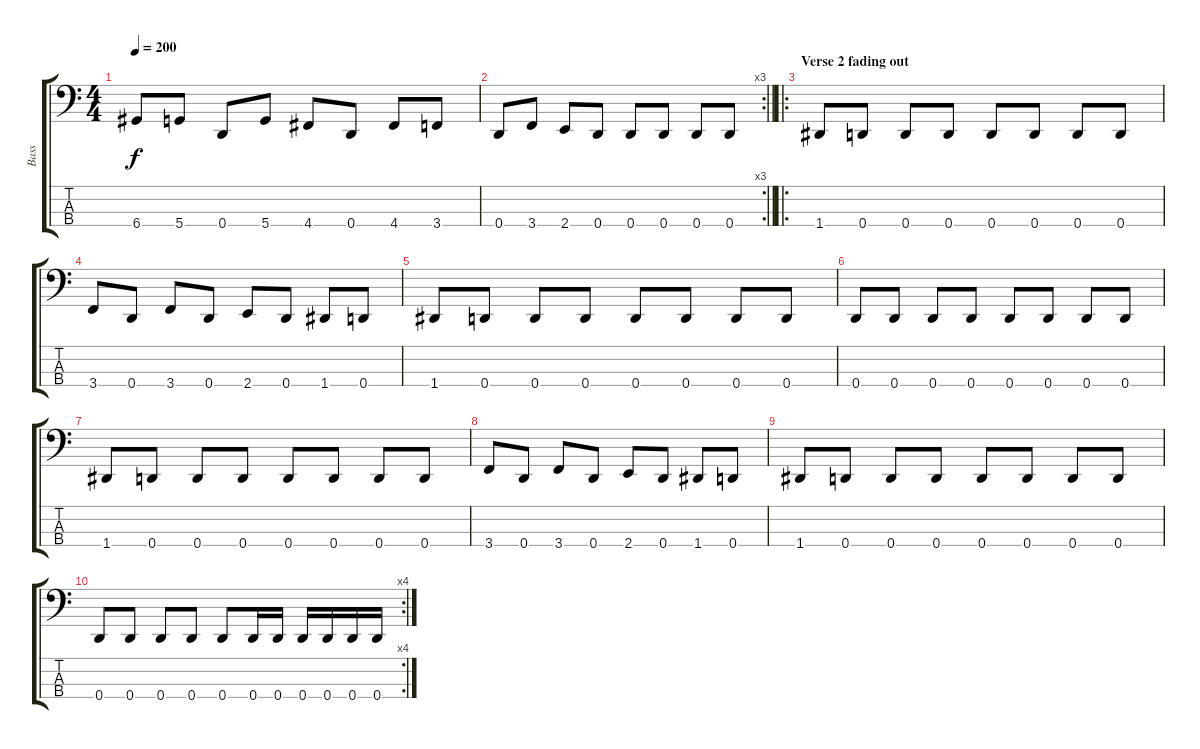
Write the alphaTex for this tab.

\track ("Bass" "Bass") {instrument electricbasspick}
\staff {score tabs}
\tuning (F2 C2 G1 D1) {hide}
\ts (4 4)
\tempo 200
\clef f4
\ks c
6.4.8{dy f} 5.4.8 0.4.8 5.4.8 4.4.8 0.4.8 4.4.8 3.4.8 |
\rc 3
\barLineRight lightlight
0.4.8 3.4.8 2.4.8 0.4.8 0.4.8 0.4.8 0.4.8 0.4.8 |
\ro
\section ("" "Verse 2 fading out")
1.4.8 0.4.8 0.4.8 0.4.8 0.4.8 0.4.8 0.4.8 0.4.8 |
3.4.8 0.4.8 3.4.8 0.4.8 2.4.8 0.4.8 1.4.8 0.4.8 |
1.4.8 0.4.8 0.4.8 0.4.8 0.4.8 0.4.8 0.4.8 0.4.8 |
0.4.8 0.4.8 0.4.8 0.4.8 0.4.8 0.4.8 0.4.8 0.4.8 |
1.4.8 0.4.8 0.4.8 0.4.8 0.4.8 0.4.8 0.4.8 0.4.8 |
3.4.8 0.4.8 3.4.8 0.4.8 2.4.8 0.4.8 1.4.8 0.4.8 |
1.4.8 0.4.8 0.4.8 0.4.8 0.4.8 0.4.8 0.4.8 0.4.8 |
\rc 4
0.4.8 0.4.8 0.4.8 0.4.8 0.4.8 0.4.16 0.4.16 0.4.16 0.4.16 0.4.16 0.4.16
